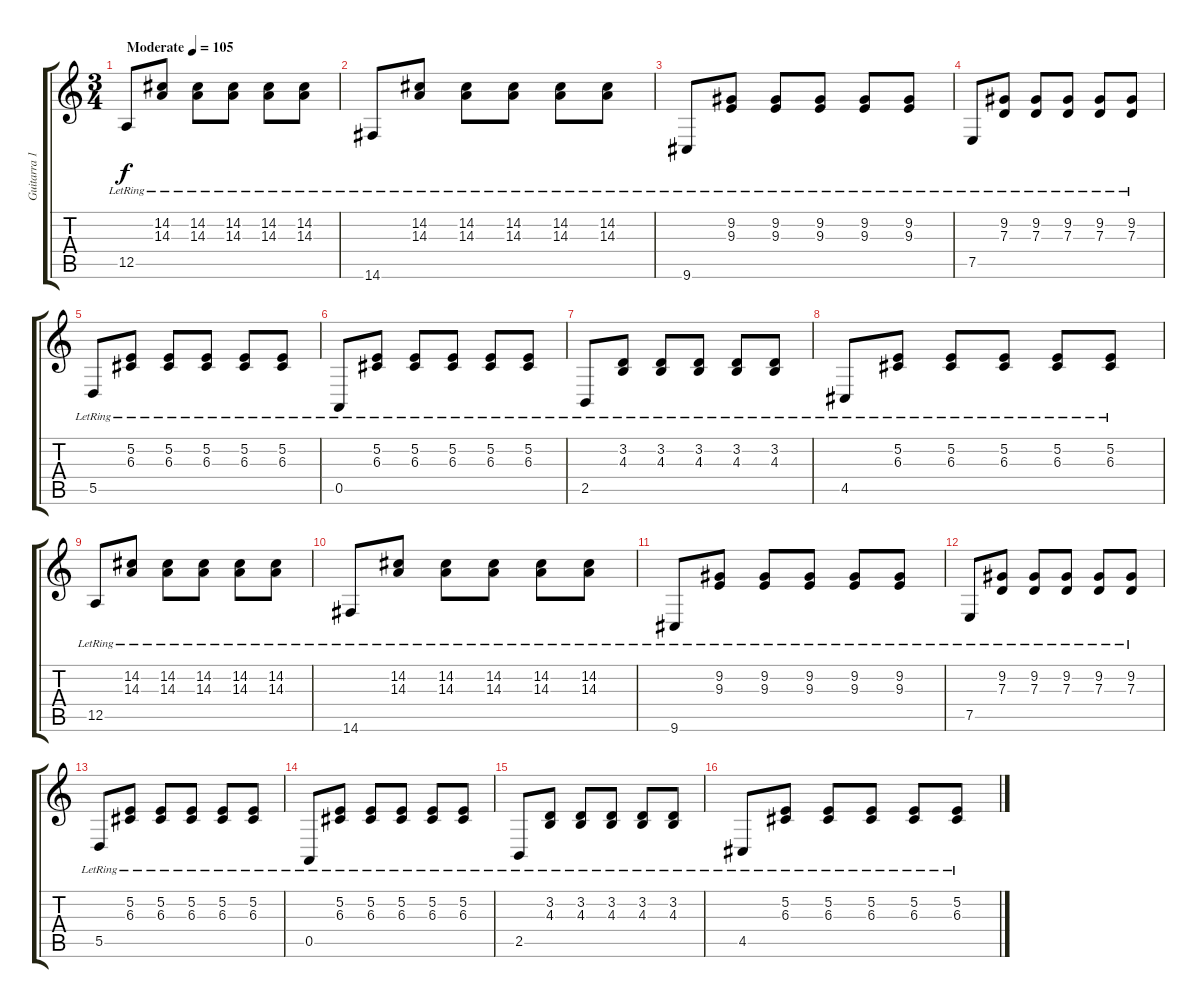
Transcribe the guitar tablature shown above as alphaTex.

\track ("Guitarra 1" "Guitarra 1") {instrument electricpiano1}
\staff {score tabs}
\tuning (E4 B3 G3 D3 A2 E2) {hide}
\ts (3 4)
\tempo (105 "Moderate")
\clef g2
\ks c
12.5{lr}.8{dy f instrument electricpiano1} (14.2{lr} 14.3{lr}).8 (14.2{lr} 14.3{lr}).8 (14.2{lr} 14.3{lr}).8 (14.2{lr} 14.3{lr}).8 (14.2{lr} 14.3{lr}).8 |
14.6{lr}.8 (14.2{lr} 14.3{lr}).8 (14.2{lr} 14.3{lr}).8 (14.2{lr} 14.3{lr}).8 (14.2{lr} 14.3{lr}).8 (14.2{lr} 14.3{lr}).8 |
9.6{lr}.8 (9.2{lr} 9.3{lr}).8 (9.2{lr} 9.3{lr}).8 (9.2{lr} 9.3{lr}).8 (9.2{lr} 9.3{lr}).8 (9.2{lr} 9.3{lr}).8 |
7.5{lr}.8 (9.2{lr} 7.3{lr}).8 (9.2{lr} 7.3{lr}).8 (9.2{lr} 7.3{lr}).8 (9.2{lr} 7.3{lr}).8 (9.2{lr} 7.3{lr}).8 |
5.5{lr}.8 (5.2{lr} 6.3{lr}).8 (5.2{lr} 6.3{lr}).8 (5.2{lr} 6.3{lr}).8 (5.2{lr} 6.3{lr}).8 (5.2{lr} 6.3{lr}).8 |
0.5{lr}.8 (5.2{lr} 6.3{lr}).8 (5.2{lr} 6.3{lr}).8 (5.2{lr} 6.3{lr}).8 (5.2{lr} 6.3{lr}).8 (5.2{lr} 6.3{lr}).8 |
2.5{lr}.8 (3.2{lr} 4.3{lr}).8 (3.2{lr} 4.3{lr}).8 (3.2{lr} 4.3{lr}).8 (3.2{lr} 4.3{lr}).8 (3.2{lr} 4.3{lr}).8 |
4.5{lr}.8 (5.2{lr} 6.3{lr}).8 (5.2{lr} 6.3{lr}).8 (5.2{lr} 6.3{lr}).8 (5.2{lr} 6.3{lr}).8 (5.2{lr} 6.3{lr}).8 |
12.5{lr}.8 (14.2{lr} 14.3{lr}).8 (14.2{lr} 14.3{lr}).8 (14.2{lr} 14.3{lr}).8 (14.2{lr} 14.3{lr}).8 (14.2{lr} 14.3{lr}).8 |
14.6{lr}.8 (14.2{lr} 14.3{lr}).8 (14.2{lr} 14.3{lr}).8 (14.2{lr} 14.3{lr}).8 (14.2{lr} 14.3{lr}).8 (14.2{lr} 14.3{lr}).8 |
9.6{lr}.8 (9.2{lr} 9.3{lr}).8 (9.2{lr} 9.3{lr}).8 (9.2{lr} 9.3{lr}).8 (9.2{lr} 9.3{lr}).8 (9.2{lr} 9.3{lr}).8 |
7.5{lr}.8 (9.2{lr} 7.3{lr}).8 (9.2{lr} 7.3{lr}).8 (9.2{lr} 7.3{lr}).8 (9.2{lr} 7.3{lr}).8 (9.2{lr} 7.3{lr}).8 |
5.5{lr}.8 (5.2{lr} 6.3{lr}).8 (5.2{lr} 6.3{lr}).8 (5.2{lr} 6.3{lr}).8 (5.2{lr} 6.3{lr}).8 (5.2{lr} 6.3{lr}).8 |
0.5{lr}.8 (5.2{lr} 6.3{lr}).8 (5.2{lr} 6.3{lr}).8 (5.2{lr} 6.3{lr}).8 (5.2{lr} 6.3{lr}).8 (5.2{lr} 6.3{lr}).8 |
2.5{lr}.8 (3.2{lr} 4.3{lr}).8 (3.2{lr} 4.3{lr}).8 (3.2{lr} 4.3{lr}).8 (3.2{lr} 4.3{lr}).8 (3.2{lr} 4.3{lr}).8 |
4.5{lr}.8 (5.2{lr} 6.3{lr}).8 (5.2{lr} 6.3{lr}).8 (5.2{lr} 6.3{lr}).8 (5.2{lr} 6.3{lr}).8 (5.2{lr} 6.3{lr}).8
